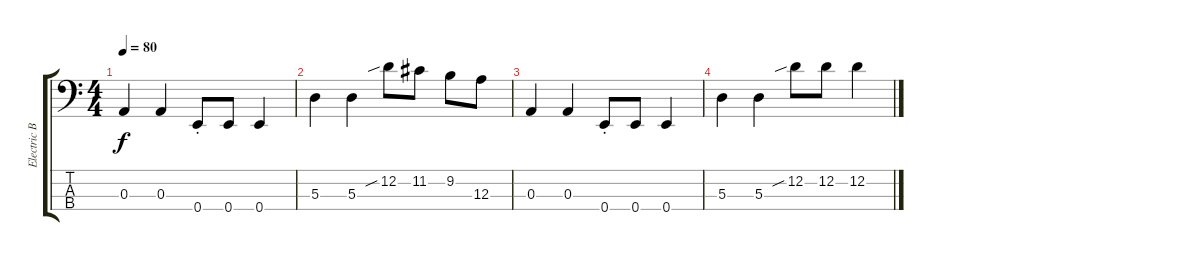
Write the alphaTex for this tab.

\track ("Electric Bass (finger)" "Electric B") {instrument electricbassfinger}
\staff {score tabs}
\tuning (G2 D2 A1 E1) {hide}
\ts (4 4)
\tempo 80
\clef f4
\ks c
0.3.4{dy f} 0.3.4 0.4{st}.8 0.4.8 0.4.4 |
5.3.4 5.3.4 12.2{sib}.8 11.2.8 9.2.8 12.3.8 |
0.3.4 0.3.4 0.4{st}.8 0.4.8 0.4.4 |
5.3.4 5.3.4 12.2{sib}.8 12.2.8 12.2.4
